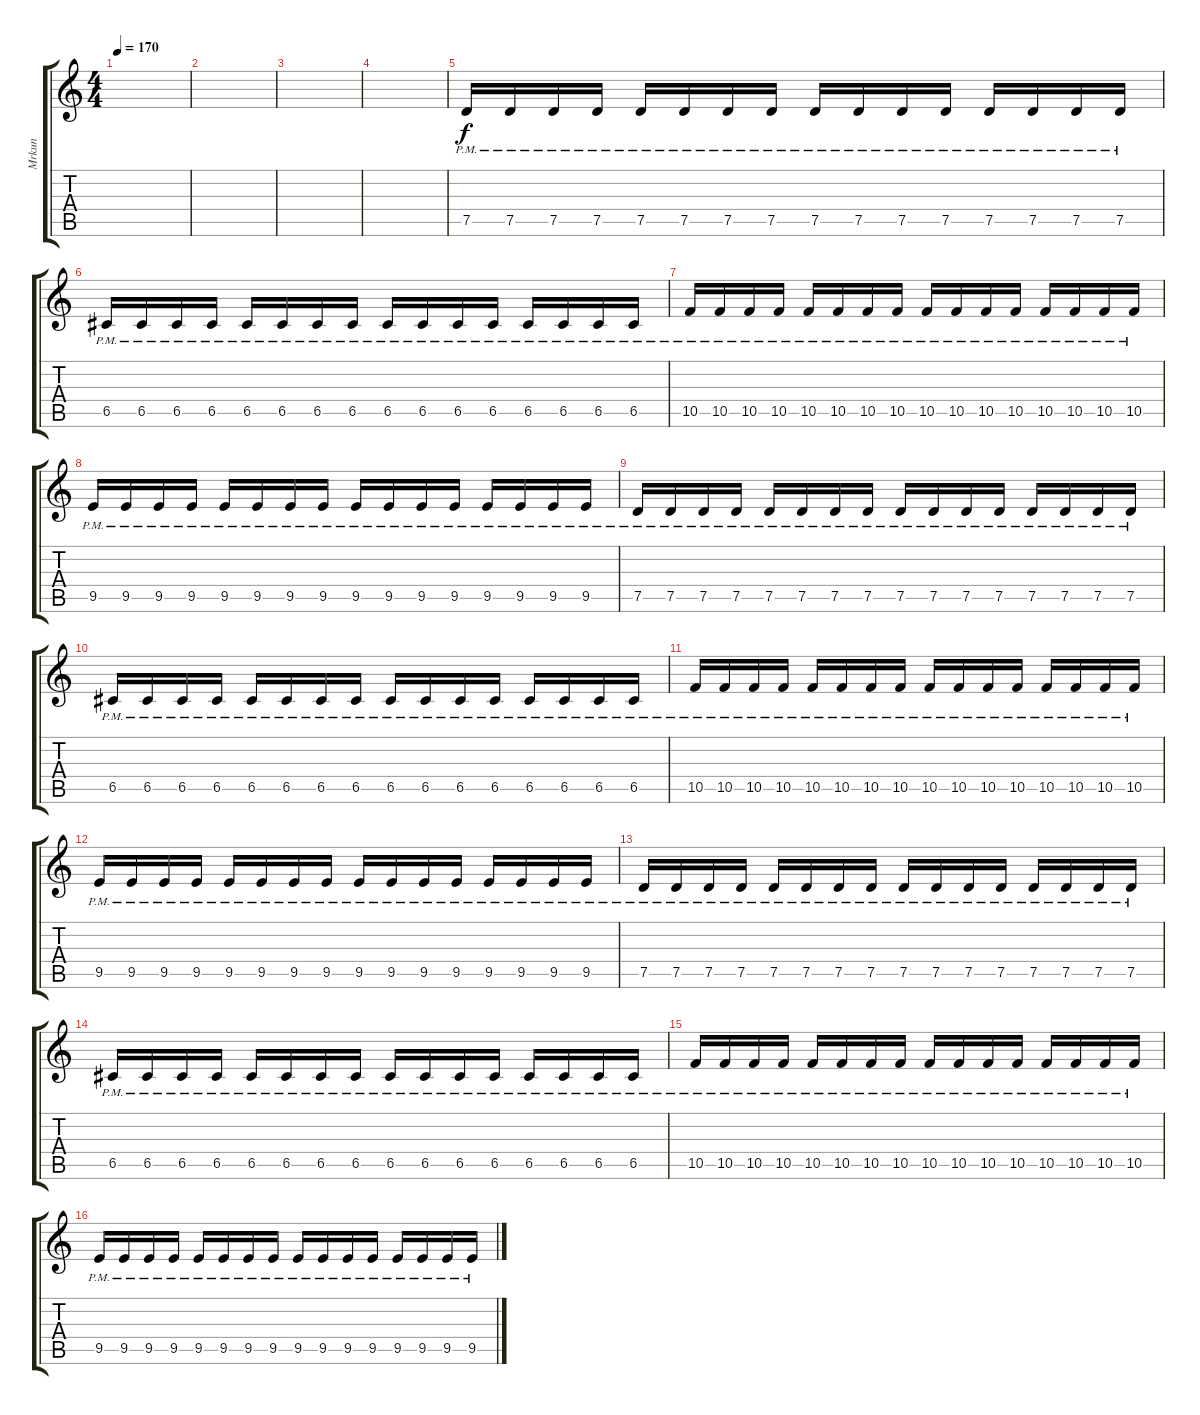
\track ("Mrkun" "Mrkun") {instrument distortionguitar}
\staff {score tabs}
\tuning (D4 A3 F3 C3 G2 D2) {hide}
\ts (4 4)
\tempo 170
\clef g2
\ks c
|
|
|
|
7.5{pm}.16 7.5{pm}.16 7.5{pm}.16 7.5{pm}.16 7.5{pm}.16 7.5{pm}.16 7.5{pm}.16 7.5{pm}.16 7.5{pm}.16 7.5{pm}.16 7.5{pm}.16 7.5{pm}.16 7.5{pm}.16 7.5{pm}.16 7.5{pm}.16 7.5{pm}.16 |
6.5{pm}.16 6.5{pm}.16 6.5{pm}.16 6.5{pm}.16 6.5{pm}.16 6.5{pm}.16 6.5{pm}.16 6.5{pm}.16 6.5{pm}.16 6.5{pm}.16 6.5{pm}.16 6.5{pm}.16 6.5{pm}.16 6.5{pm}.16 6.5{pm}.16 6.5{pm}.16 |
10.5{pm}.16 10.5{pm}.16 10.5{pm}.16 10.5{pm}.16 10.5{pm}.16 10.5{pm}.16 10.5{pm}.16 10.5{pm}.16 10.5{pm}.16 10.5{pm}.16 10.5{pm}.16 10.5{pm}.16 10.5{pm}.16 10.5{pm}.16 10.5{pm}.16 10.5{pm}.16 |
9.5{pm}.16 9.5{pm}.16 9.5{pm}.16 9.5{pm}.16 9.5{pm}.16 9.5{pm}.16 9.5{pm}.16 9.5{pm}.16 9.5{pm}.16 9.5{pm}.16 9.5{pm}.16 9.5{pm}.16 9.5{pm}.16 9.5{pm}.16 9.5{pm}.16 9.5{pm}.16 |
7.5{pm}.16 7.5{pm}.16 7.5{pm}.16 7.5{pm}.16 7.5{pm}.16 7.5{pm}.16 7.5{pm}.16 7.5{pm}.16 7.5{pm}.16 7.5{pm}.16 7.5{pm}.16 7.5{pm}.16 7.5{pm}.16 7.5{pm}.16 7.5{pm}.16 7.5{pm}.16 |
6.5{pm}.16 6.5{pm}.16 6.5{pm}.16 6.5{pm}.16 6.5{pm}.16 6.5{pm}.16 6.5{pm}.16 6.5{pm}.16 6.5{pm}.16 6.5{pm}.16 6.5{pm}.16 6.5{pm}.16 6.5{pm}.16 6.5{pm}.16 6.5{pm}.16 6.5{pm}.16 |
10.5{pm}.16 10.5{pm}.16 10.5{pm}.16 10.5{pm}.16 10.5{pm}.16 10.5{pm}.16 10.5{pm}.16 10.5{pm}.16 10.5{pm}.16 10.5{pm}.16 10.5{pm}.16 10.5{pm}.16 10.5{pm}.16 10.5{pm}.16 10.5{pm}.16 10.5{pm}.16 |
9.5{pm}.16 9.5{pm}.16 9.5{pm}.16 9.5{pm}.16 9.5{pm}.16 9.5{pm}.16 9.5{pm}.16 9.5{pm}.16 9.5{pm}.16 9.5{pm}.16 9.5{pm}.16 9.5{pm}.16 9.5{pm}.16 9.5{pm}.16 9.5{pm}.16 9.5{pm}.16 |
7.5{pm}.16 7.5{pm}.16 7.5{pm}.16 7.5{pm}.16 7.5{pm}.16 7.5{pm}.16 7.5{pm}.16 7.5{pm}.16 7.5{pm}.16 7.5{pm}.16 7.5{pm}.16 7.5{pm}.16 7.5{pm}.16 7.5{pm}.16 7.5{pm}.16 7.5{pm}.16 |
6.5{pm}.16 6.5{pm}.16 6.5{pm}.16 6.5{pm}.16 6.5{pm}.16 6.5{pm}.16 6.5{pm}.16 6.5{pm}.16 6.5{pm}.16 6.5{pm}.16 6.5{pm}.16 6.5{pm}.16 6.5{pm}.16 6.5{pm}.16 6.5{pm}.16 6.5{pm}.16 |
10.5{pm}.16 10.5{pm}.16 10.5{pm}.16 10.5{pm}.16 10.5{pm}.16 10.5{pm}.16 10.5{pm}.16 10.5{pm}.16 10.5{pm}.16 10.5{pm}.16 10.5{pm}.16 10.5{pm}.16 10.5{pm}.16 10.5{pm}.16 10.5{pm}.16 10.5{pm}.16 |
9.5{pm}.16 9.5{pm}.16 9.5{pm}.16 9.5{pm}.16 9.5{pm}.16 9.5{pm}.16 9.5{pm}.16 9.5{pm}.16 9.5{pm}.16 9.5{pm}.16 9.5{pm}.16 9.5{pm}.16 9.5{pm}.16 9.5{pm}.16 9.5{pm}.16 9.5{pm}.16
